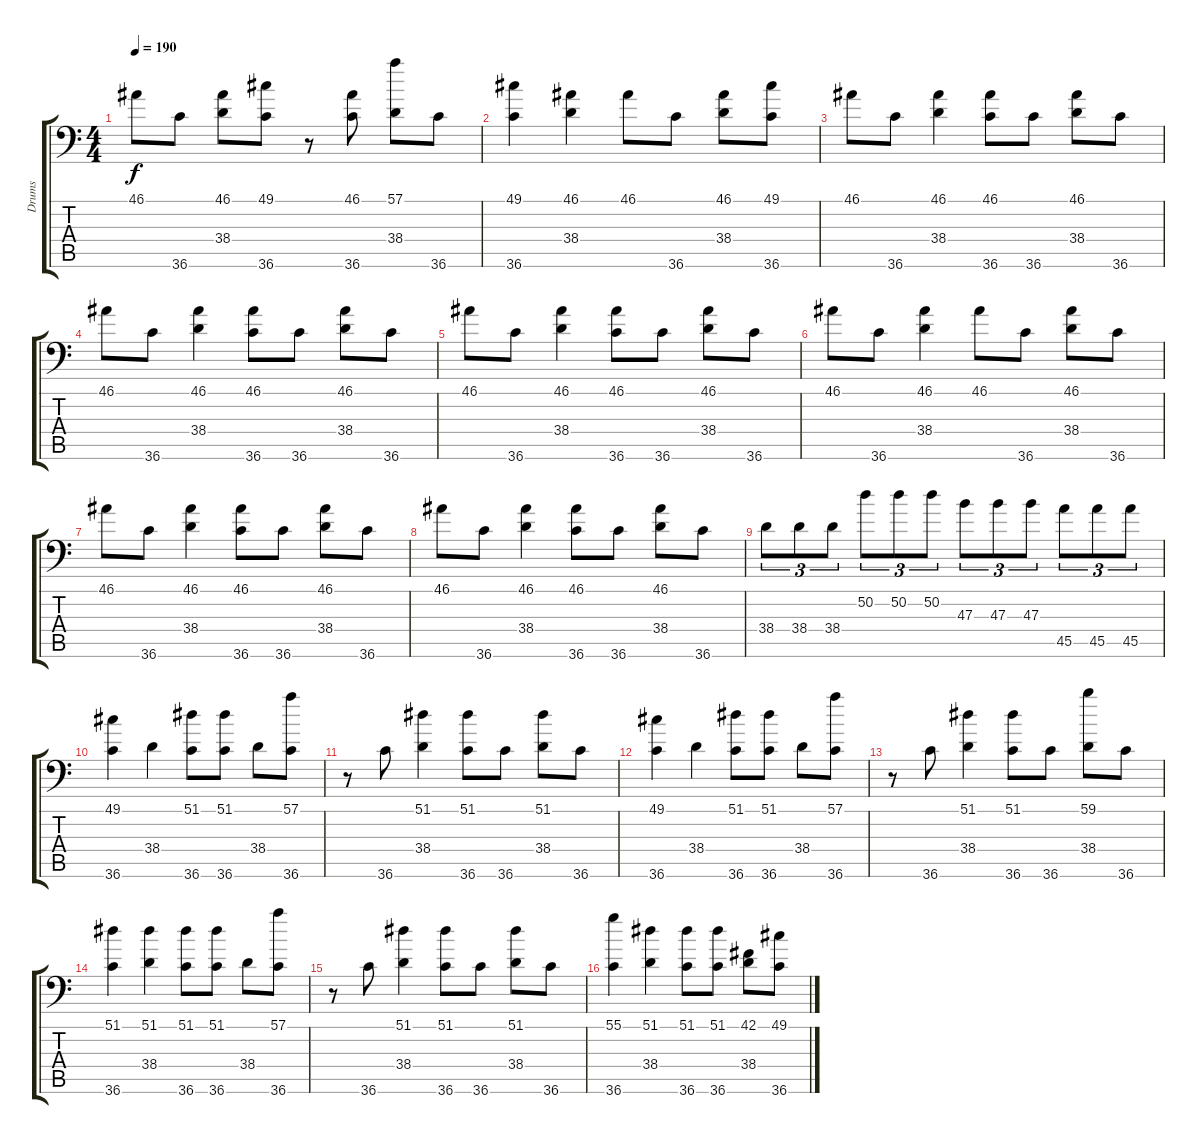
\track ("Drums" "Drums") {instrument acousticgrandpiano}
\staff {score tabs}
\tuning (C-1 C-1 C-1 C-1 C-1 C-1) {hide}
\ts (4 4)
\tempo 190
\clef f4
\ks c
46.1.8{dy f} 36.6.8 (46.1 38.4).8 (49.1 36.6).8 r.8 (46.1 36.6).8 (57.1 38.4).8 36.6.8 |
(49.1 36.6).4 (46.1 38.4).4 46.1.8 36.6.8 (46.1 38.4).8 (49.1 36.6).8 |
46.1.8 36.6.8 (46.1 38.4).4 (46.1 36.6).8 36.6.8 (46.1 38.4).8 36.6.8 |
46.1.8 36.6.8 (46.1 38.4).4 (46.1 36.6).8 36.6.8 (46.1 38.4).8 36.6.8 |
46.1.8 36.6.8 (46.1 38.4).4 (46.1 36.6).8 36.6.8 (46.1 38.4).8 36.6.8 |
46.1.8 36.6.8 (46.1 38.4).4 46.1.8 36.6.8 (46.1 38.4).8 36.6.8 |
46.1.8 36.6.8 (46.1 38.4).4 (46.1 36.6).8 36.6.8 (46.1 38.4).8 36.6.8 |
46.1.8 36.6.8 (46.1 38.4).4 (46.1 36.6).8 36.6.8 (46.1 38.4).8 36.6.8 |
38.4.8{tu (3 2)} 38.4.8{tu (3 2)} 38.4.8{tu (3 2)} 50.2.8{tu (3 2)} 50.2.8{tu (3 2)} 50.2.8{tu (3 2)} 47.3.8{tu (3 2)} 47.3.8{tu (3 2)} 47.3.8{tu (3 2)} 45.5.8{tu (3 2)} 45.5.8{tu (3 2)} 45.5.8{tu (3 2)} |
(49.1 36.6).4 38.4.4 (51.1 36.6).8 (51.1 36.6).8 38.4.8 (57.1 36.6).8 |
r.8 36.6.8 (51.1 38.4).4 (51.1 36.6).8 36.6.8 (51.1 38.4).8 36.6.8 |
(49.1 36.6).4 38.4.4 (51.1 36.6).8 (51.1 36.6).8 38.4.8 (57.1 36.6).8 |
r.8 36.6.8 (51.1 38.4).4 (51.1 36.6).8 36.6.8 (59.1 38.4).8 36.6.8 |
(51.1 36.6).4 (51.1 38.4).4 (51.1 36.6).8 (51.1 36.6).8 38.4.8 (57.1 36.6).8 |
r.8 36.6.8 (51.1 38.4).4 (51.1 36.6).8 36.6.8 (51.1 38.4).8 36.6.8 |
(55.1 36.6).4 (51.1 38.4).4 (51.1 36.6).8 (51.1 36.6).8 (42.1 38.4).8 (49.1 36.6).8
